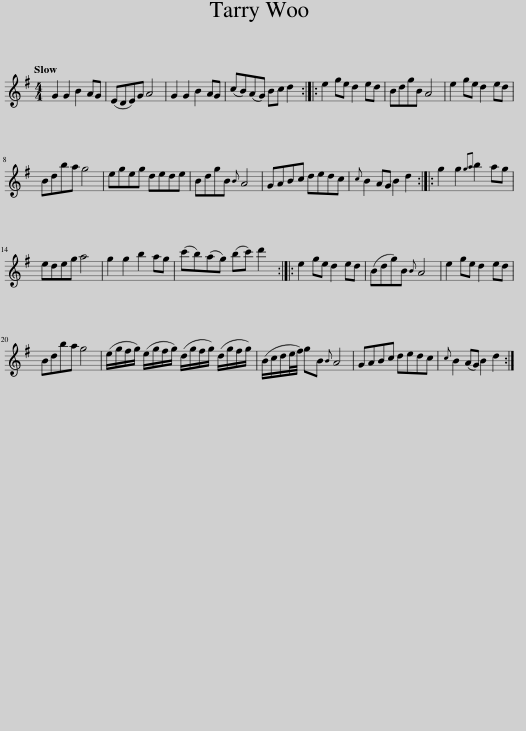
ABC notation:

X:1
L:1/8
Q:1/4=120
M:4/4
I:linebreak $
K:G
V:1 treble
V:1
 G2 G2 B2 AG | (EDE)G A4 | G2 G2 B2 AG | (cB)(AG) Bc d2 :: e2 ge d2 ed | %5
 BdgB A4 | e2 ge d2 ed |$ Bdba g4 | egeg dede | BdgB{B} A4 | %10
 GABc dedc |{c} B2 AG B2 d2 :: g2 g2{ga} b2 ag |$ edeg a4 | g2 g2 b2 ag | %15
 (c'b)(ag) (bc') d'2 :: e2 ge d2 ed | (Bdg)B{B} A4 | e2 ge d2 ed |$ Bdba g4 | %20
 (e/g/f/g/) (e/g/f/g/) (d/g/f/g/) (d/g/f/g/) | (B/c/d/e/4f/4) gB{B} A4 | GABc dedc |{c} B2 (AG) B2 d2 :| %24
